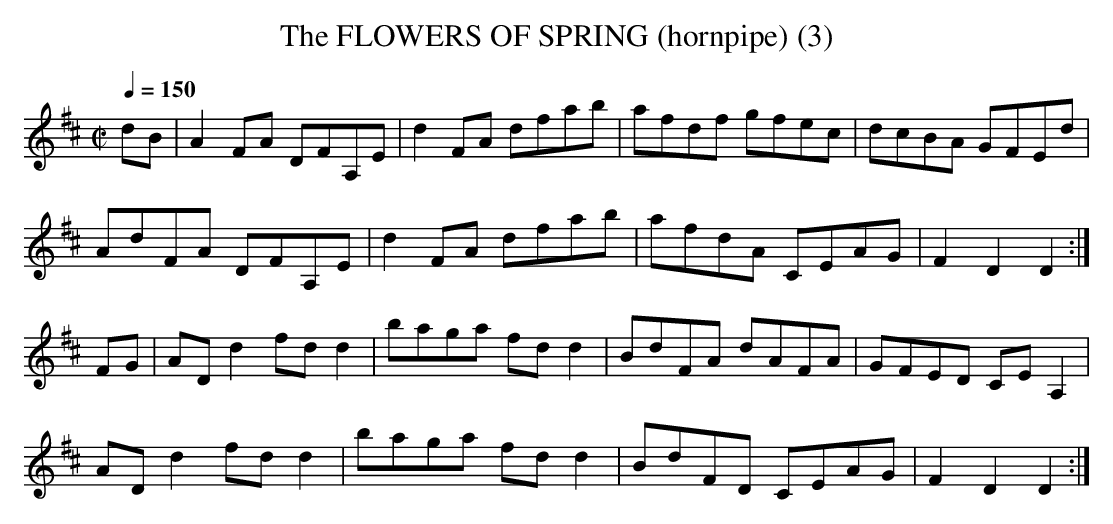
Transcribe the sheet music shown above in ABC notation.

X:1
T:FLOWERS OF SPRING (hornpipe) (3), The
Q:1/4=150
M:C|
K:D
dB|A2FA DFA,E|d2 FA dfab|afdf gfec|dcBA GFEd|
AdFA DFA,E|d2 FA dfab|afdA CEAG|F2 D2 D2 :|
FG|ADd2 fdd2|baga fdd2|BdFA dAFA|GFED CE A,2|
ADd2 fdd2|baga fdd2|BdFD CEAG|F2 D2 D2 :|
